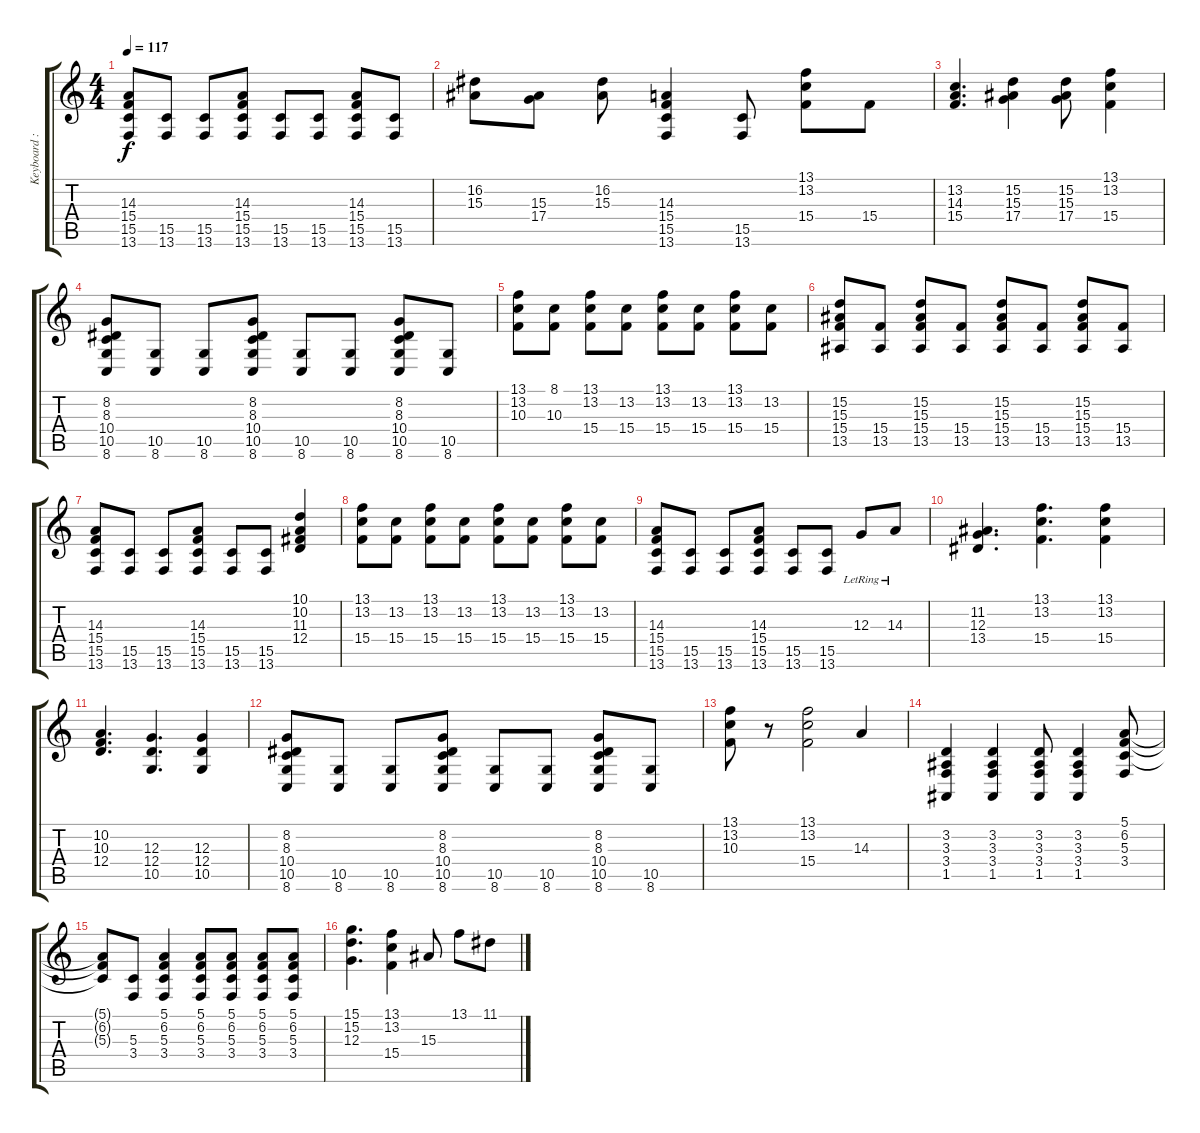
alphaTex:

\track ("Keyboard : Kotobuki Tsumugi - Chan" "Keyboard :") {instrument brightacousticpiano}
\staff {score tabs}
\tuning (E4 B3 G3 D3 A2 E2) {hide}
\ts (4 4)
\tempo 117
\clef g2
\ks c
(14.3 15.4 15.5 13.6).8{dy f} (15.5 13.6).8 (15.5 13.6).8 (14.3 15.4 15.5 13.6).8 (15.5 13.6).8 (15.5 13.6).8 (14.3 15.4 15.5 13.6).8 (15.5 13.6).8 |
(16.2 15.3).8 (15.3 17.4).8 (16.2 15.3).8 (14.3 15.4 15.5 13.6).4 (15.5 13.6).8 (13.1 13.2 15.4).8 15.4.8 |
(13.2 14.3 15.4).4{d} (15.2 15.3 17.4).4 (15.2 15.3 17.4).8 (13.1 13.2 15.4).4 |
(8.2 8.3 10.4 10.5 8.6).8 (10.5 8.6).8 (10.5 8.6).8 (8.2 8.3 10.4 10.5 8.6).8 (10.5 8.6).8 (10.5 8.6).8 (8.2 8.3 10.4 10.5 8.6).8 (10.5 8.6).8 |
(13.1 13.2 10.3).8 (8.1 10.3).8 (13.1 13.2 15.4).8 (13.2 15.4).8 (13.1 13.2 15.4).8 (13.2 15.4).8 (13.1 13.2 15.4).8 (13.2 15.4).8 |
(15.2 15.3 15.4 13.5).8 (15.4 13.5).8 (15.2 15.3 15.4 13.5).8 (15.4 13.5).8 (15.2 15.3 15.4 13.5).8 (15.4 13.5).8 (15.2 15.3 15.4 13.5).8 (15.4 13.5).8 |
(14.3 15.4 15.5 13.6).8 (15.5 13.6).8 (15.5 13.6).8 (14.3 15.4 15.5 13.6).8 (15.5 13.6).8 (15.5 13.6).8 (10.1 10.2 11.3 12.4).4 |
(13.1 13.2 15.4).8 (13.2 15.4).8 (13.1 13.2 15.4).8 (13.2 15.4).8 (13.1 13.2 15.4).8 (13.2 15.4).8 (13.1 13.2 15.4).8 (13.2 15.4).8 |
(14.3 15.4 15.5 13.6).8 (15.5 13.6).8 (15.5 13.6).8 (14.3 15.4 15.5 13.6).8 (15.5 13.6).8 (15.5 13.6).8 12.3{lr}.8 14.3{lr}.8 |
(11.2 12.3 13.4).4{d} (13.1 13.2 15.4).4{d} (13.1 13.2 15.4).4 |
(10.2 10.3 12.4).4{d} (12.3 12.4 10.5).4{d} (12.3 12.4 10.5).4 |
(8.2 8.3 10.4 10.5 8.6).8 (10.5 8.6).8 (10.5 8.6).8 (8.2 8.3 10.4 10.5 8.6).8 (10.5 8.6).8 (10.5 8.6).8 (8.2 8.3 10.4 10.5 8.6).8 (10.5 8.6).8 |
(13.1 13.2 10.3).8 r.8 (13.1 13.2 15.4).2 14.3.4 |
(3.2 3.3 3.4 1.5).4 (3.2 3.3 3.4 1.5).4 (3.2 3.3 3.4 1.5).8 (3.2 3.3 3.4 1.5).4 (5.1 6.2 5.3 3.4).8 |
(5.1{t} 6.2{t} 5.3{t}).8 (5.3 3.4).8 (5.1 6.2 5.3 3.4).4 (5.1 6.2 5.3 3.4).8 (5.1 6.2 5.3 3.4).8 (5.1 6.2 5.3 3.4).8 (5.1 6.2 5.3 3.4).8 |
(15.1 15.2 12.3).4{d} (13.1 13.2 15.4).4 15.3.8 13.1.8 11.1.8
